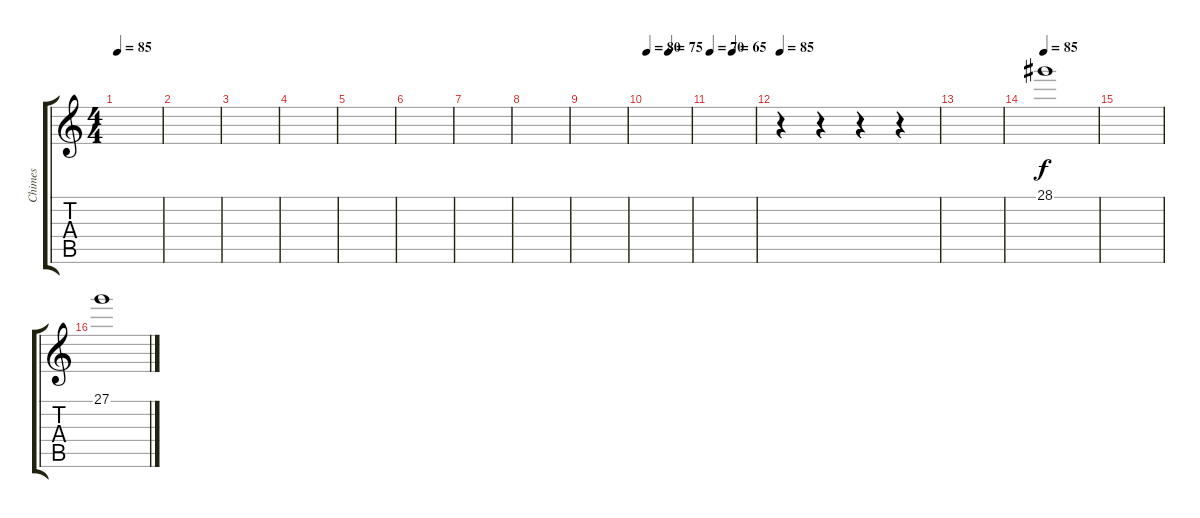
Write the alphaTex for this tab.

\track ("Chimes" "Chimes") {instrument fx3crystal}
\staff {score tabs}
\tuning (E4 B3 G3 D3 A2 E2) {hide}
\ts (4 4)
\tempo 85
\clef g2
\ks c
|
|
|
|
|
|
|
|
|
\tempo 80
\tempo (75 0.5)
|
\tempo 70
\tempo (65 0.5)
|
\tempo 85
r.4 r.4 r.4 r.4 |
|
\tempo 85
28.1.1 |
|
27.1.1
